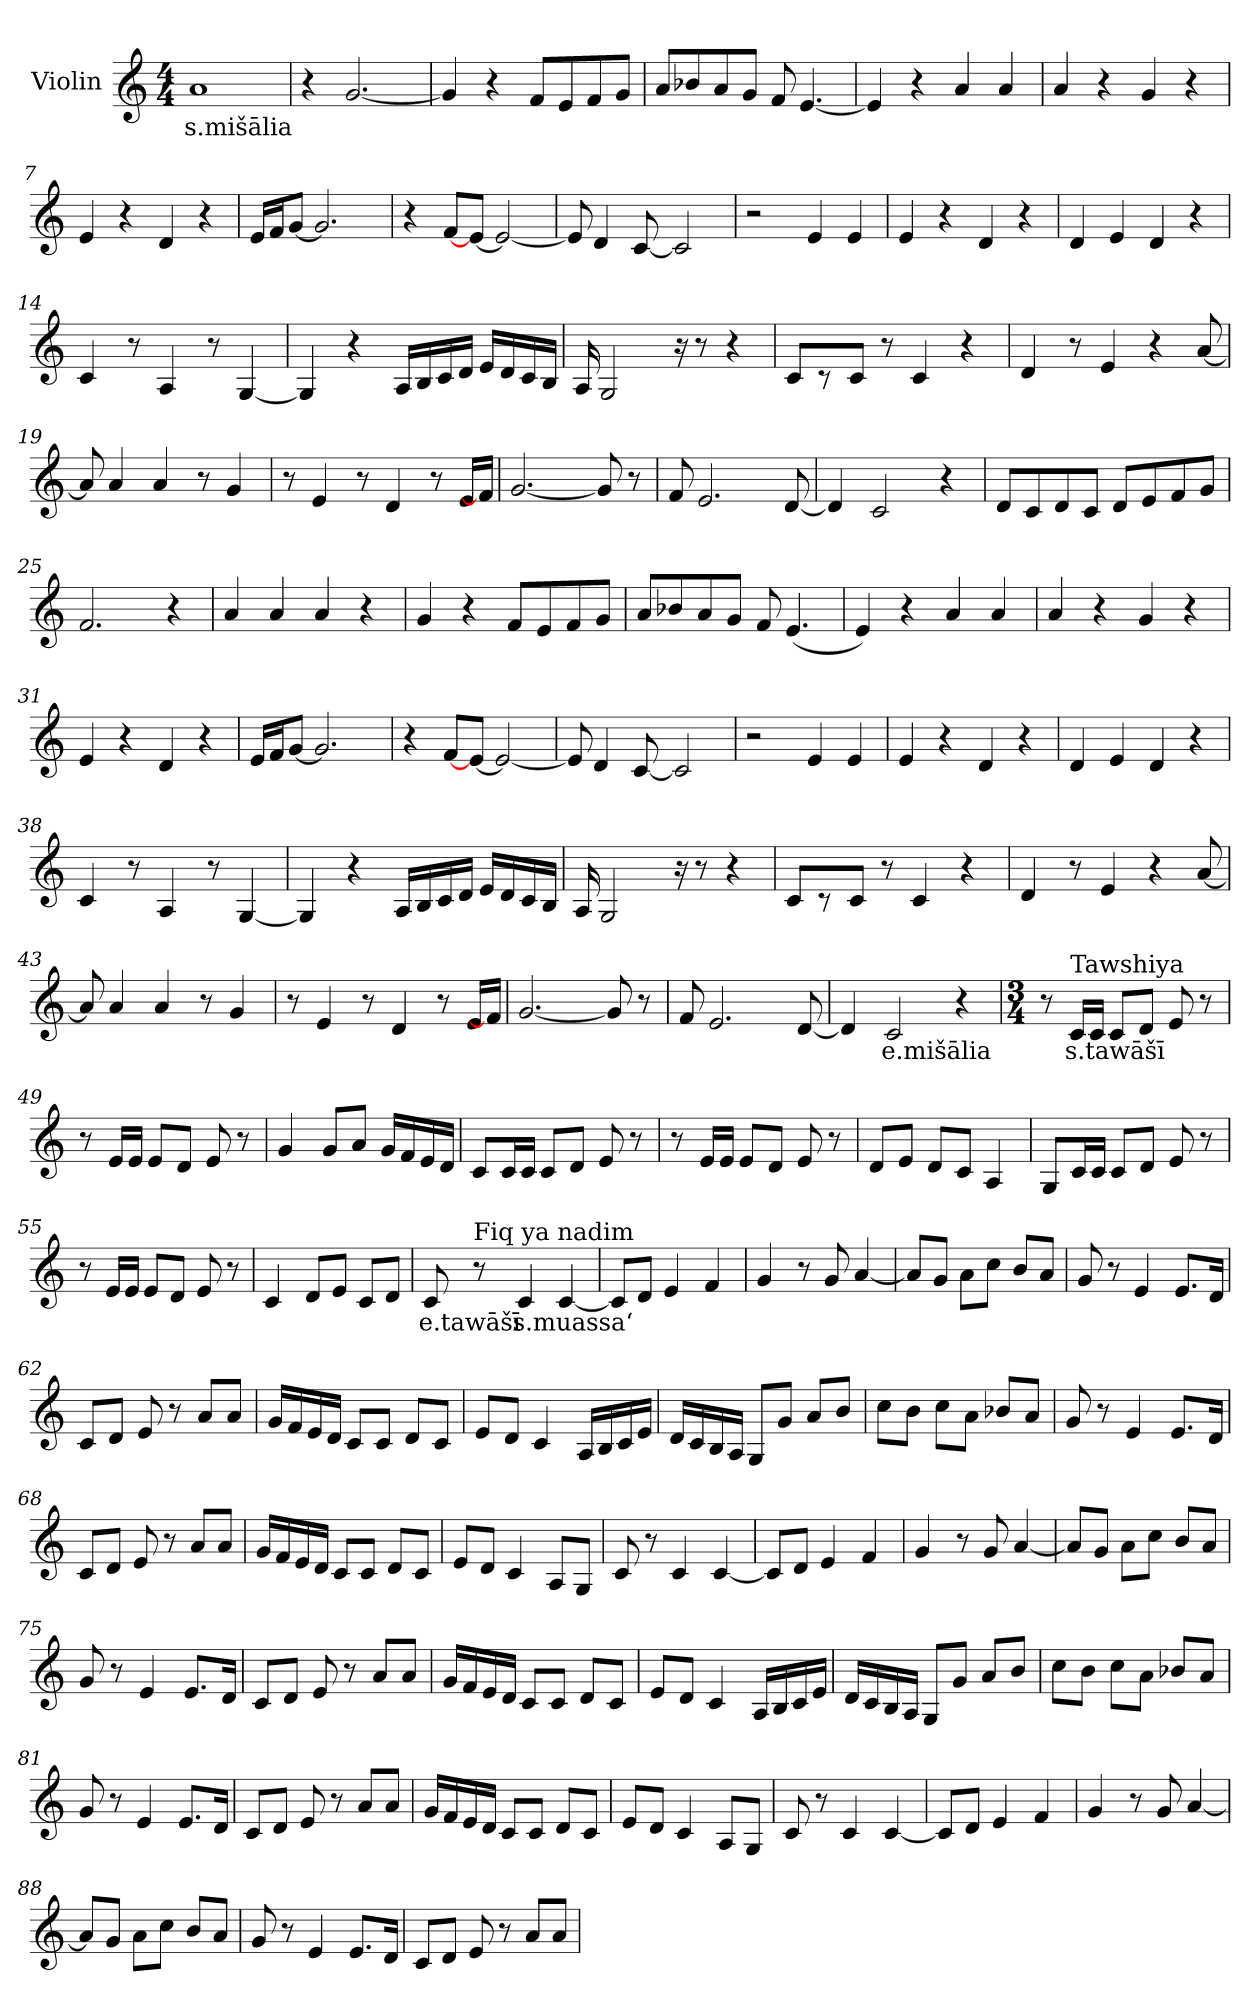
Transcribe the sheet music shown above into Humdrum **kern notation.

**kern	**text
*part1	*part1
*staff1	*staff1
*I"Violin	*
*clefG2	*
*k[]	*
*M4/4	*
*MM140	*
=1	=1
!	!LO:LY:b
1a	s.mišālia
=2	=2
4r	.
[2.g/	.
=3	=3
4g/]	.
4r	.
8f/L	.
8e/	.
8f/	.
8g/J	.
=4	=4
8a/L	.
8b-X/	.
8a/	.
8g/J	.
8f/	.
[4.e/	.
=5	=5
4e/]	.
4r	.
4a/	.
4a/	.
!!LO:LB:g=z
=6	=6
4a/	.
4r	.
4g/	.
4r	.
=7	=7
4e/	.
4r	.
4d/	.
4r	.
=8	=8
16e/LL	.
16f/J	.
[8g/J	.
2.g/]	.
=9	=9
4r	.
[8f/L	.
[8e/J	.
2e/_	.
=10	=10
8e/]	.
4d/	.
[8c/	.
2c/]	.
!!LO:LB:g=z
=11	=11
2r	.
4e/	.
4e/	.
=12	=12
4e/	.
4r	.
4d/	.
4r	.
=13	=13
4d/	.
4e/	.
4d/	.
4r	.
=14	=14
4c/	.
8r	.
4A/	.
8r	.
[4G/	.
=15	=15
4G/]	.
4r	.
16A/LL	.
16B/	.
16c/	.
16d/JJ	.
16e/LL	.
16d/	.
16c/	.
16B/JJ	.
!!LO:LB:g=z
=16	=16
16A/	.
2G/	.
16r	.
8r	.
4r	.
=17	=17
8c/L	.
8r	.
8c/J	.
8r	.
4c/	.
4r	.
=18	=18
4d/	.
8r	.
4e/	.
4r	.
[8a/	.
=19	=19
8a/]	.
4a/	.
4a/	.
8r	.
4g/	.
=20	=20
8r	.
4e/	.
8r	.
4d/	.
8r	.
16e/LL	.
16f/JJ]	.
!!LO:LB:g=z
=21	=21
[2.g/	.
8g/]	.
8r	.
=22	=22
8f/	.
2.e/	.
[8d/	.
=23	=23
4d/]	.
2c/	.
4r	.
=24	=24
8d/L	.
8c/	.
8d/	.
8c/J	.
8d/L	.
8e/	.
8f/	.
8g/J	.
=25	=25
2.f/	.
4r	.
=26	=26
4a/	.
4a/	.
4a/	.
4r	.
!!LO:LB:g=z
=27	=27
4g/	.
4r	.
8f/L	.
8e/	.
8f/	.
8g/J	.
=28	=28
8a/L	.
8b-X/	.
8a/	.
8g/J	.
8f/	.
(<4.e/	.
=29	=29
4e/)	.
4r	.
4a/	.
4a/	.
=30	=30
4a/	.
4r	.
4g/	.
4r	.
=31	=31
4e/	.
4r	.
4d/	.
4r	.
!!LO:LB:g=z
=32	=32
16e/LL	.
16f/J	.
[8g/J	.
2.g/]	.
=33	=33
4r	.
[8f/L	.
[8e/J	.
2e/_	.
=34	=34
8e/]	.
4d/	.
[8c/	.
2c/]	.
=35	=35
2r	.
4e/	.
4e/	.
=36	=36
4e/	.
4r	.
4d/	.
4r	.
!!LO:PB:g=z
=37	=37
4d/	.
4e/	.
4d/	.
4r	.
=38	=38
4c/	.
8r	.
4A/	.
8r	.
[4G/	.
=39	=39
4G/]	.
4r	.
16A/LL	.
16B/	.
16c/	.
16d/JJ	.
16e/LL	.
16d/	.
16c/	.
16B/JJ	.
=40	=40
16A/	.
2G/	.
16r	.
8r	.
4r	.
=41	=41
8c/L	.
8r	.
8c/J	.
8r	.
4c/	.
4r	.
!!LO:PB:g=z
=42	=42
4d/	.
8r	.
4e/	.
4r	.
[8a/	.
=43	=43
8a/]	.
4a/	.
4a/	.
8r	.
4g/	.
=44	=44
8r	.
4e/	.
8r	.
4d/	.
8r	.
16e/LL	.
16f/JJ]	.
=45	=45
[2.g/	.
8g/]	.
8r	.
=46	=46
8f/	.
2.e/	.
[8d/	.
!!LO:LB:g=z
=47	=47
4d/]	.
!	!LO:LY:b
2c/	e.mišālia
4r	.
=48	=48
*M3/4	*
*MM65	*
8r	.
!LO:TX:a:t=Tawshiya	!
!	!LO:LY:b
16c/LL	s.tawāšī
16c/JJ	.
8c/L	.
8d/J	.
8e/	.
8r	.
=49	=49
8r	.
16e/LL	.
16e/JJ	.
8e/L	.
8d/J	.
8e/	.
8r	.
=50	=50
4g/	.
8g/L	.
8a/J	.
16g/LL	.
16f/	.
16e/	.
16d/JJ	.
=51	=51
8c/L	.
16c/L	.
16c/JJ	.
8c/L	.
8d/J	.
8e/	.
8r	.
!!LO:LB:g=z
=52	=52
8r	.
16e/LL	.
16e/JJ	.
8e/L	.
8d/J	.
8e/	.
8r	.
=53	=53
8d/L	.
8e/J	.
8d/L	.
8c/J	.
4A/	.
=54	=54
8G/L	.
16c/L	.
16c/JJ	.
8c/L	.
8d/J	.
8e/	.
8r	.
=55	=55
8r	.
16e/LL	.
16e/JJ	.
8e/L	.
8d/J	.
8e/	.
8r	.
=56	=56
4c/	.
8d/L	.
8e/J	.
8c/L	.
8d/J	.
!!LO:LB:g=z
=57	=57
!	!LO:LY:b
8c/	e.tawāšī
!LO:TX:a:t=Fiq ya nadim	!
8r	.
!	!LO:LY:b
4c/	s.muassa‘
[4c/	.
!!LO:LB:g=z
=58	=58
8c/L]	.
8d/J	.
4e/	.
4f/	.
=59	=59
4g/	.
8r	.
8g/	.
[4a/	.
=60	=60
8a/L]	.
8g/J	.
8a\L	.
8cc\J	.
8b/L	.
8a/J	.
=61	=61
8g/	.
8r	.
4e/	.
8.e/L	.
16d/Jk	.
=62	=62
8c/L	.
8d/J	.
8e/	.
8r	.
8a/L	.
8a/J	.
=63	=63
16g/LL	.
16f/	.
16e/	.
16d/JJ	.
8c/L	.
8c/J	.
8d/L	.
8c/J	.
!!LO:LB:g=z
=64	=64
8e/L	.
8d/J	.
4c/	.
16A/LL	.
16B/	.
16c/	.
16e/JJ	.
=65	=65
16d/LL	.
16c/	.
16B/	.
16A/JJ	.
8G/L	.
8g/J	.
8a/L	.
8b/J	.
=66	=66
8cc\L	.
8b\J	.
8cc\L	.
8a\J	.
8b-X/L	.
8a/J	.
=67	=67
8g/	.
8r	.
4e/	.
8.e/L	.
16d/Jk	.
=68	=68
8c/L	.
8d/J	.
8e/	.
8r	.
8a/L	.
8a/J	.
!!LO:LB:g=z
=69	=69
16g/LL	.
16f/	.
16e/	.
16d/JJ	.
8c/L	.
8c/J	.
8d/L	.
8c/J	.
=70	=70
8e/L	.
8d/J	.
4c/	.
8A/L	.
8G/J	.
=71	=71
8c/	.
8r	.
4c/	.
[4c/	.
=72	=72
8c/L]	.
8d/J	.
4e/	.
4f/	.
=73	=73
4g/	.
8r	.
8g/	.
[4a/	.
=74	=74
8a/L]	.
8g/J	.
8a\L	.
8cc\J	.
8b/L	.
8a/J	.
!!LO:LB:g=z
=75	=75
8g/	.
8r	.
4e/	.
8.e/L	.
16d/Jk	.
=76	=76
8c/L	.
8d/J	.
8e/	.
8r	.
8a/L	.
8a/J	.
=77	=77
16g/LL	.
16f/	.
16e/	.
16d/JJ	.
8c/L	.
8c/J	.
8d/L	.
8c/J	.
=78	=78
8e/L	.
8d/J	.
4c/	.
16A/LL	.
16B/	.
16c/	.
16e/JJ	.
=79	=79
16d/LL	.
16c/	.
16B/	.
16A/JJ	.
8G/L	.
8g/J	.
8a/L	.
8b/J	.
!!LO:PB:g=z
=80	=80
8cc\L	.
8b\J	.
8cc\L	.
8a\J	.
8b-X/L	.
8a/J	.
=81	=81
8g/	.
8r	.
4e/	.
8.e/L	.
16d/Jk	.
=82	=82
8c/L	.
8d/J	.
8e/	.
8r	.
8a/L	.
8a/J	.
=83	=83
16g/LL	.
16f/	.
16e/	.
16d/JJ	.
8c/L	.
8c/J	.
8d/L	.
8c/J	.
=84	=84
8e/L	.
8d/J	.
4c/	.
8A/L	.
8G/J	.
=85	=85
8c/	.
8r	.
4c/	.
[4c/	.
!!LO:PB:g=z
=86	=86
8c/L]	.
8d/J	.
4e/	.
4f/	.
=87	=87
4g/	.
8r	.
8g/	.
[4a/	.
=88	=88
8a/L]	.
8g/J	.
8a\L	.
8cc\J	.
8b/L	.
8a/J	.
=89	=89
8g/	.
8r	.
4e/	.
8.e/L	.
16d/Jk	.
=90	=90
8c/L	.
8d/J	.
8e/	.
8r	.
8a/L	.
8a/J	.
=	=
*-	*-
